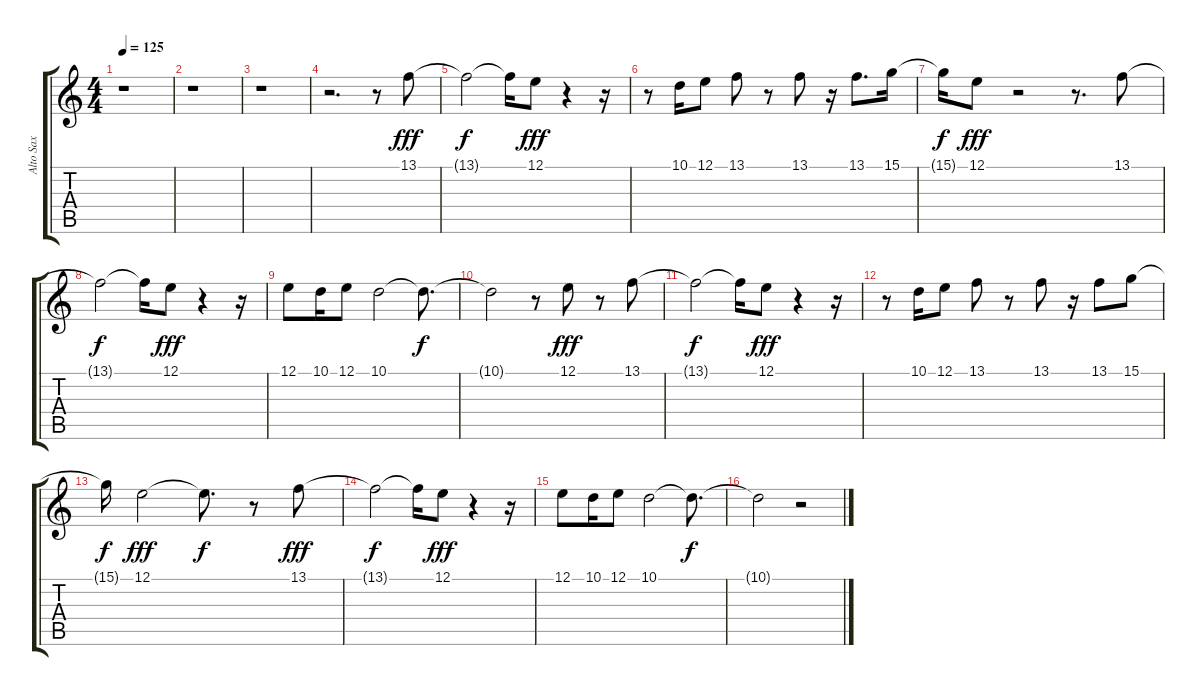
\track ("Alto Sax" "Alto Sax") {instrument sopranosax}
\staff {score tabs}
\tuning (E4 B3 G3 D3 A2 E2) {hide}
\ts (4 4)
\tempo 125
\clef g2
\ks c
r.1{dy f} |
r.1 |
r.1 |
r.2{d} r.8 13.1.8{dy fff} |
13.1{t}.2{dy f} 13.1{t}.16 12.1.8{dy fff} r.4 r.16 |
r.8 10.1.16 12.1.8 13.1.8 r.8 13.1.8 r.16 13.1.8{d} 15.1.16 |
15.1{t}.16{dy f} 12.1.8{dy fff} r.2 r.8{d} 13.1.8 |
13.1{t}.2{dy f} 13.1{t}.16 12.1.8{dy fff} r.4 r.16 |
12.1.8 10.1.16 12.1.8 10.1.2 10.1{t}.8{d dy f} |
10.1{t}.2 r.8 12.1.8{dy fff} r.8 13.1.8 |
13.1{t}.2{dy f} 13.1{t}.16 12.1.8{dy fff} r.4 r.16 |
r.8 10.1.16 12.1.8 13.1.8 r.8 13.1.8 r.16 13.1.8 15.1.8 |
15.1{t}.16{dy f} 12.1.2{dy fff} 12.1{t}.8{d dy f} r.8 13.1.8{dy fff} |
13.1{t}.2{dy f} 13.1{t}.16 12.1.8{dy fff} r.4 r.16 |
12.1.8 10.1.16 12.1.8 10.1.2 10.1{t}.8{d dy f} |
10.1{t}.2 r.2
